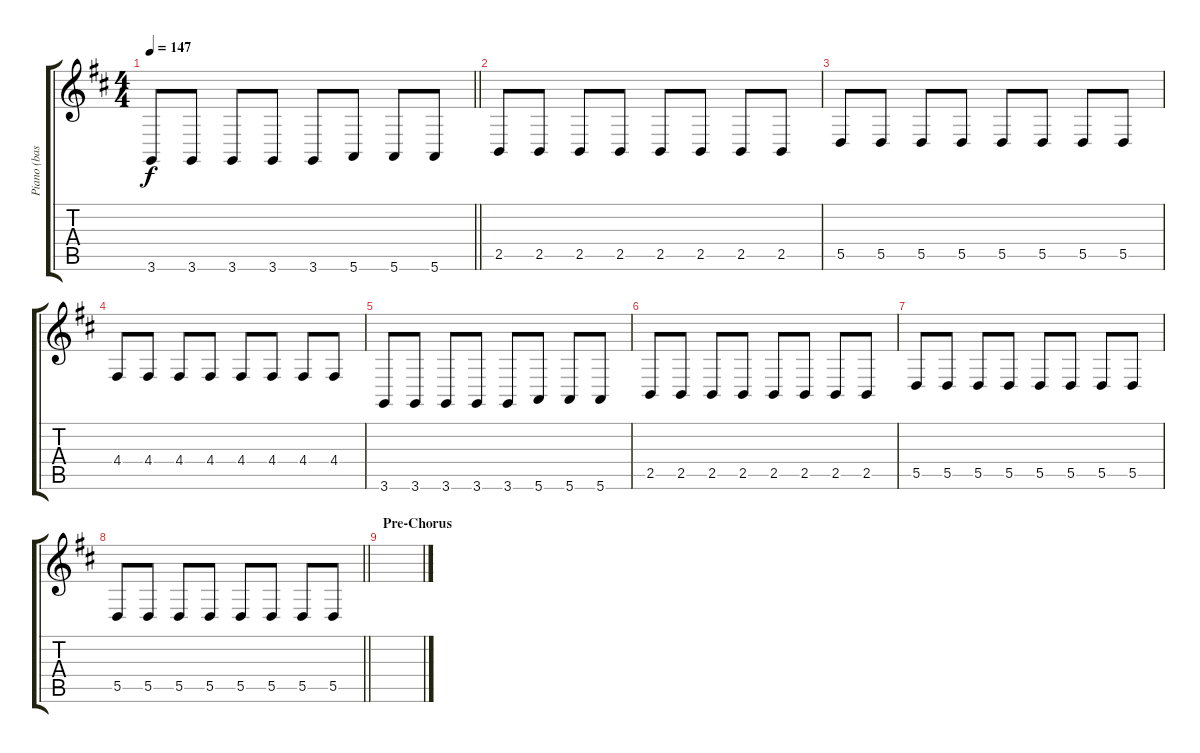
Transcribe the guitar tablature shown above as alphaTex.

\track ("Piano (bass line)" "Piano (bas") {instrument acousticgrandpiano}
\staff {score tabs}
\tuning (E4 B3 G3 D3 A2 E2) {hide}
\ts (4 4)
\tempo 147
\clef g2
\barLineRight lightlight
\ks d
3.6.8{dy f} 3.6.8 3.6.8 3.6.8 3.6.8 5.6.8 5.6.8 5.6.8 |
2.5.8 2.5.8 2.5.8 2.5.8 2.5.8 2.5.8 2.5.8 2.5.8 |
5.5.8 5.5.8 5.5.8 5.5.8 5.5.8 5.5.8 5.5.8 5.5.8 |
4.4.8 4.4.8 4.4.8 4.4.8 4.4.8 4.4.8 4.4.8 4.4.8 |
3.6.8 3.6.8 3.6.8 3.6.8 3.6.8 5.6.8 5.6.8 5.6.8 |
2.5.8 2.5.8 2.5.8 2.5.8 2.5.8 2.5.8 2.5.8 2.5.8 |
5.5.8 5.5.8 5.5.8 5.5.8 5.5.8 5.5.8 5.5.8 5.5.8 |
\barLineRight lightlight
5.5.8 5.5.8 5.5.8 5.5.8 5.5.8 5.5.8 5.5.8 5.5.8 |
\section ("" "Pre-Chorus")
